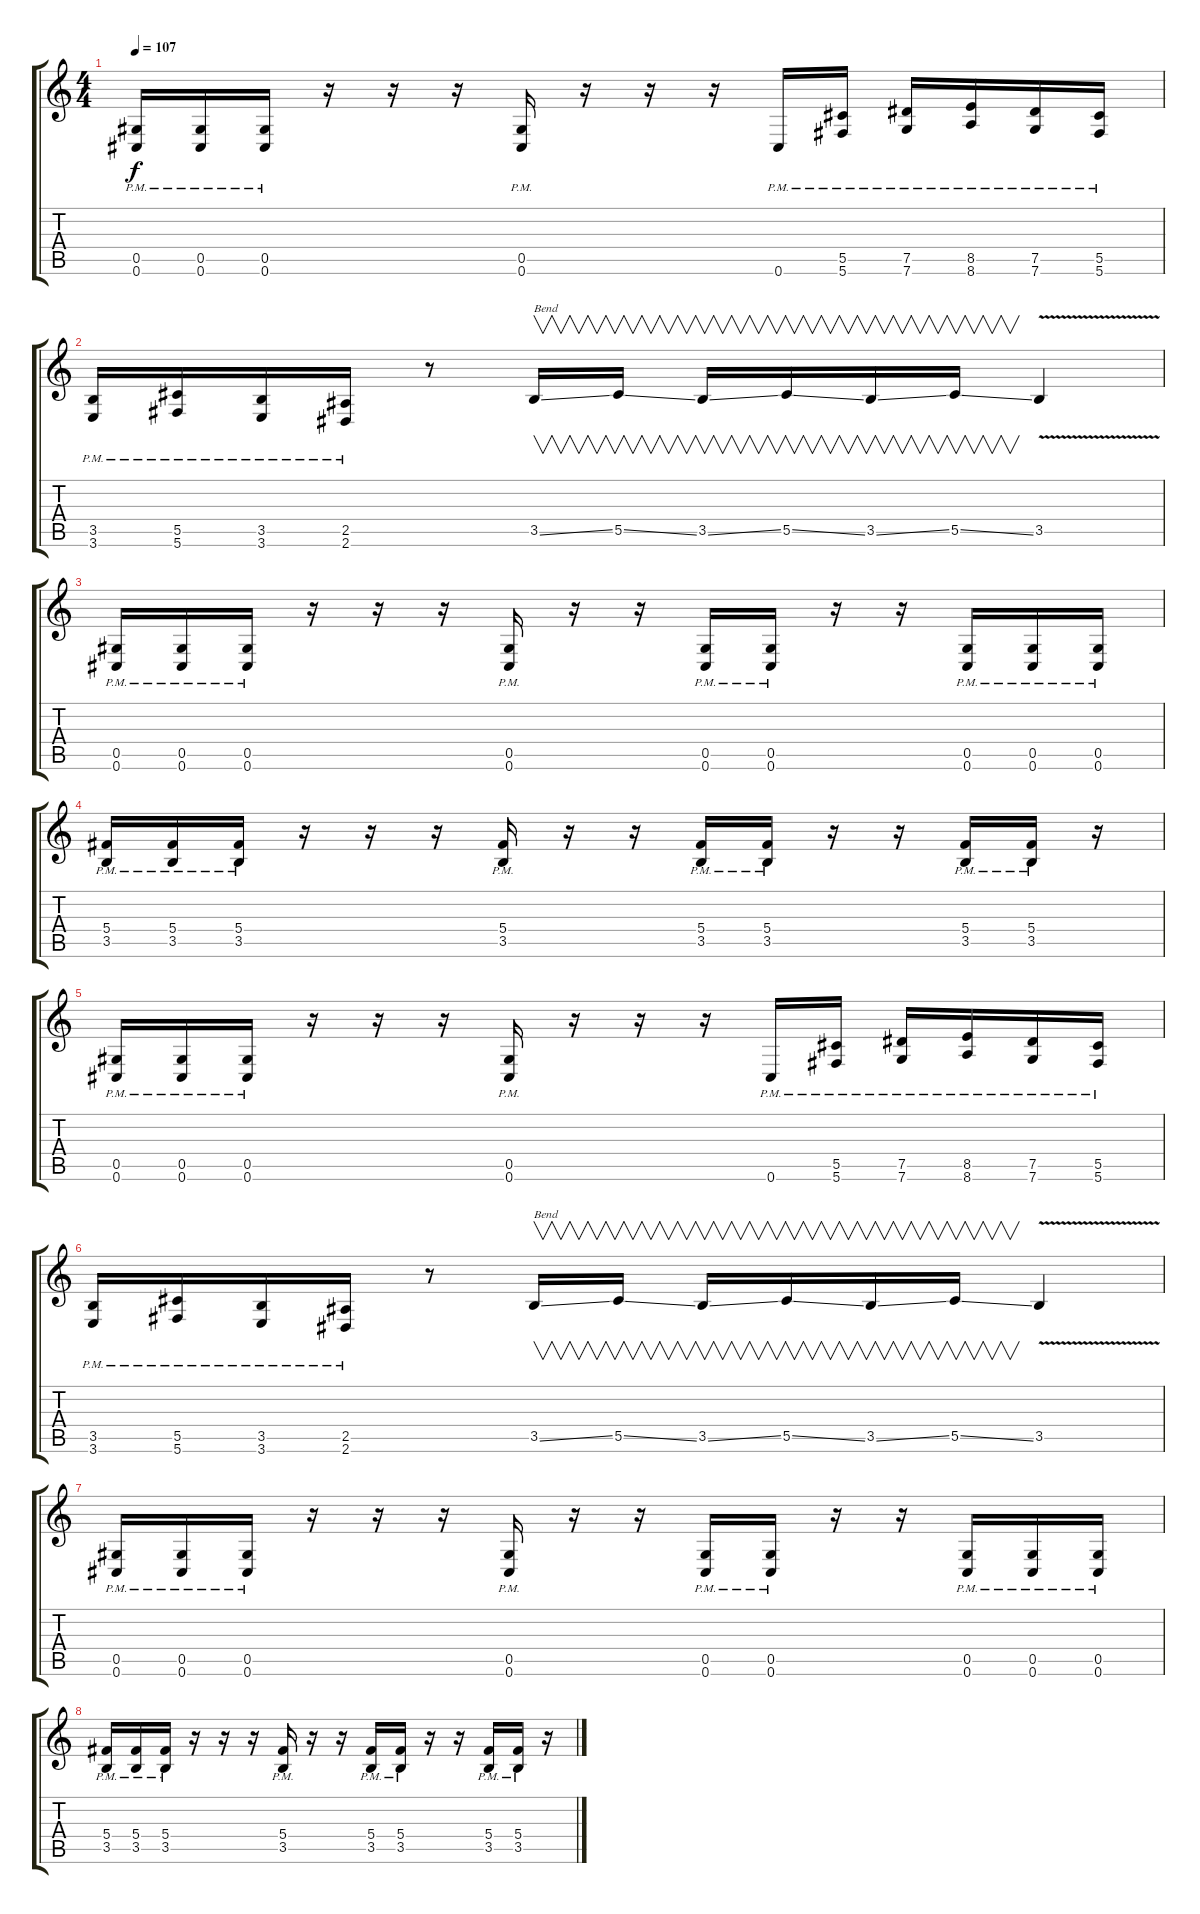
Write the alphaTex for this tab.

\track "" {instrument distortionguitar}
\staff {score tabs}
\tuning (Eb4 Bb3 Gb3 Db3 Ab2 Db2) {hide}
\ts (4 4)
\tempo 107
\clef g2
\ks c
(0.5{pm} 0.6{pm}).16{dy f} (0.5{pm} 0.6{pm}).16 (0.5{pm} 0.6{pm}).16 r.16 r.16 r.16 (0.5{pm} 0.6{pm}).16 r.16 r.16 r.16 0.6{pm}.16 (5.5{pm} 5.6{pm}).16 (7.5{pm} 7.6{pm}).16 (8.5{pm} 8.6{pm}).16 (7.5{pm} 7.6{pm}).16 (5.5{pm} 5.6{pm}).16 |
(3.5{pm} 3.6{pm}).16 (5.5{pm} 5.6{pm}).16 (3.5{pm} 3.6{pm}).16 (2.5{pm} 2.6{pm}).16 r.8 3.5{ss}.16{v txt "Bend"} 5.5{ss}.16{v} 3.5{ss}.16{v} 5.5{ss}.16{v} 3.5{ss}.16{v} 5.5{ss}.16{v} 3.5{v}.4 |
(0.5{pm} 0.6{pm}).16 (0.5{pm} 0.6{pm}).16 (0.5{pm} 0.6{pm}).16 r.16 r.16 r.16 (0.5{pm} 0.6{pm}).16 r.16 r.16 (0.5{pm} 0.6{pm}).16 (0.5{pm} 0.6{pm}).16 r.16 r.16 (0.5{pm} 0.6{pm}).16 (0.5{pm} 0.6{pm}).16 (0.5{pm} 0.6{pm}).16 |
(5.4{pm} 3.5{pm}).16 (5.4{pm} 3.5{pm}).16 (5.4{pm} 3.5{pm}).16 r.16 r.16 r.16 (5.4{pm} 3.5{pm}).16 r.16 r.16 (5.4{pm} 3.5{pm}).16 (5.4{pm} 3.5{pm}).16 r.16 r.16 (5.4{pm} 3.5{pm}).16 (5.4{pm} 3.5{pm}).16 r.16 |
(0.5{pm} 0.6{pm}).16 (0.5{pm} 0.6{pm}).16 (0.5{pm} 0.6{pm}).16 r.16 r.16 r.16 (0.5{pm} 0.6{pm}).16 r.16 r.16 r.16 0.6{pm}.16 (5.5{pm} 5.6{pm}).16 (7.5{pm} 7.6{pm}).16 (8.5{pm} 8.6{pm}).16 (7.5{pm} 7.6{pm}).16 (5.5{pm} 5.6{pm}).16 |
(3.5{pm} 3.6{pm}).16 (5.5{pm} 5.6{pm}).16 (3.5{pm} 3.6{pm}).16 (2.5{pm} 2.6{pm}).16 r.8 3.5{ss}.16{v txt "Bend"} 5.5{ss}.16{v} 3.5{ss}.16{v} 5.5{ss}.16{v} 3.5{ss}.16{v} 5.5{ss}.16{v} 3.5{v}.4 |
(0.5{pm} 0.6{pm}).16 (0.5{pm} 0.6{pm}).16 (0.5{pm} 0.6{pm}).16 r.16 r.16 r.16 (0.5{pm} 0.6{pm}).16 r.16 r.16 (0.5{pm} 0.6{pm}).16 (0.5{pm} 0.6{pm}).16 r.16 r.16 (0.5{pm} 0.6{pm}).16 (0.5{pm} 0.6{pm}).16 (0.5{pm} 0.6{pm}).16 |
(5.4{pm} 3.5{pm}).16 (5.4{pm} 3.5{pm}).16 (5.4{pm} 3.5{pm}).16 r.16 r.16 r.16 (5.4{pm} 3.5{pm}).16 r.16 r.16 (5.4{pm} 3.5{pm}).16 (5.4{pm} 3.5{pm}).16 r.16 r.16 (5.4{pm} 3.5{pm}).16 (5.4{pm} 3.5{pm}).16 r.16
